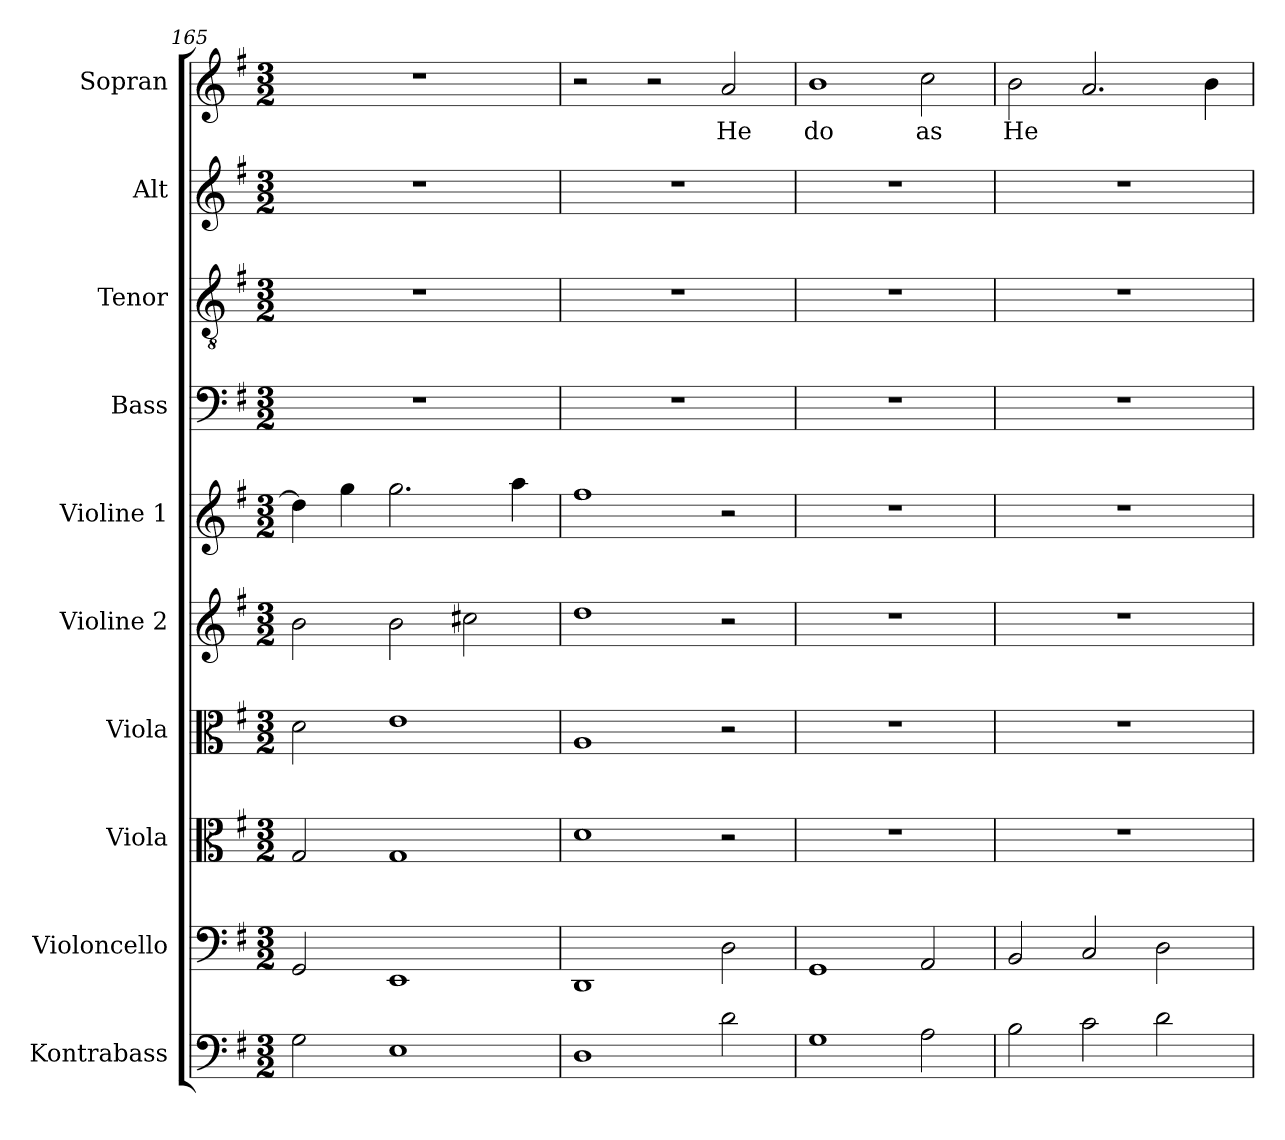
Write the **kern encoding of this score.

**kern	**kern	**kern	**kern	**kern	**kern	**kern	**kern	**kern	**kern	**text
*part10	*part9	*part8	*part7	*part6	*part5	*part4	*part3	*part2	*part1	*part1
*staff10	*staff9	*staff8	*staff7	*staff6	*staff5	*staff4	*staff3	*staff2	*staff1	*staff1
*I"Kontrabass	*I"Violoncello	*I"Viola	*I"Viola	*I"Violine 2	*I"Violine 1	*I"Bass	*I"Tenor	*I"Alt	*I"Sopran	*
*I'Kb.	*I'Vc.	*I'Vla.	*I'Vla.	*I'Vl. 2	*I'Vl. 1	*I'B.	*I'T.	*I'A.	*I'S.	*
!!LO:PB:g=z
*clefF4	*clefF4	*clefC3	*clefC3	*clefG2	*clefG2	*clefF4	*clefGv2	*clefG2	*clefG2	*
*ITrd7c12	*	*	*	*	*	*	*ITrd7c12	*	*	*
*k[f#]	*k[f#]	*k[f#]	*k[f#]	*k[f#]	*k[f#]	*k[f#]	*k[f#]	*k[f#]	*k[f#]	*
*G:	*G:	*G:	*G:	*G:	*G:	*G:	*G:	*G:	*G:	*
*M3/2	*M3/2	*M3/2	*M3/2	*M3/2	*M3/2	*M3/2	*M3/2	*M3/2	*M3/2	*
=165	=165	=165	=165	=165	=165	=165	=165	=165	=165	=165
!	!	!	!	!	!	!LO:N:vis=1	!LO:N:vis=1	!LO:N:vis=1	!LO:N:vis=1	!
2GGi\	2GGi/	2Gi/	2di\	2bi\	4ddi\]	1.r	1.r	1.r	1.r	.
.	.	.	.	.	4ggi\	.	.	.	.	.
1EEi	1EEi	1Gi	1ei	2bi\	2.ggi\	.	.	.	.	.
.	.	.	.	2cc#Xi\	.	.	.	.	.	.
.	.	.	.	.	4aai\	.	.	.	.	.
=166	=166	=166	=166	=166	=166	=166	=166	=166	=166	=166
!	!	!	!	!	!	!LO:N:vis=1	!LO:N:vis=1	!LO:N:vis=1	!	!
1DDi	1DDi	1di	1Ai	1ddi	1ff#i	1.r	1.r	1.r	2r	.
.	.	.	.	.	.	.	.	.	2r	.
!	!	!	!	!	!	!	!	!	!	!LO:LY:b:color=#000000
2Di\	2Di\	2r	2r	2r	2r	.	.	.	2ai/	He
=167	=167	=167	=167	=167	=167	=167	=167	=167	=167	=167
!	!	!LO:N:vis=1	!LO:N:vis=1	!LO:N:vis=1	!LO:N:vis=1	!LO:N:vis=1	!LO:N:vis=1	!LO:N:vis=1	!	!
!	!	!	!	!	!	!	!	!	!	!LO:LY:b:color=#000000
1GGi	1GGi	1.r	1.r	1.r	1.r	1.r	1.r	1.r	1bi	do
!	!	!	!	!	!	!	!	!	!	!LO:LY:b:color=#000000
2AAi\	2AAi/	.	.	.	.	.	.	.	2cci\	as
=168	=168	=168	=168	=168	=168	=168	=168	=168	=168	=168
!	!	!LO:N:vis=1	!LO:N:vis=1	!LO:N:vis=1	!LO:N:vis=1	!LO:N:vis=1	!LO:N:vis=1	!LO:N:vis=1	!	!
!	!	!	!	!	!	!	!	!	!	!LO:LY:b:color=#000000
2BBi\	2BBi/	1.r	1.r	1.r	1.r	1.r	1.r	1.r	2bi\	He
2Ci\	2Ci/	.	.	.	.	.	.	.	2.ai/	.
2Di\	2Di\	.	.	.	.	.	.	.	.	.
.	.	.	.	.	.	.	.	.	4bi\	.
=	=	=	=	=	=	=	=	=	=	=
*-	*-	*-	*-	*-	*-	*-	*-	*-	*-	*-
